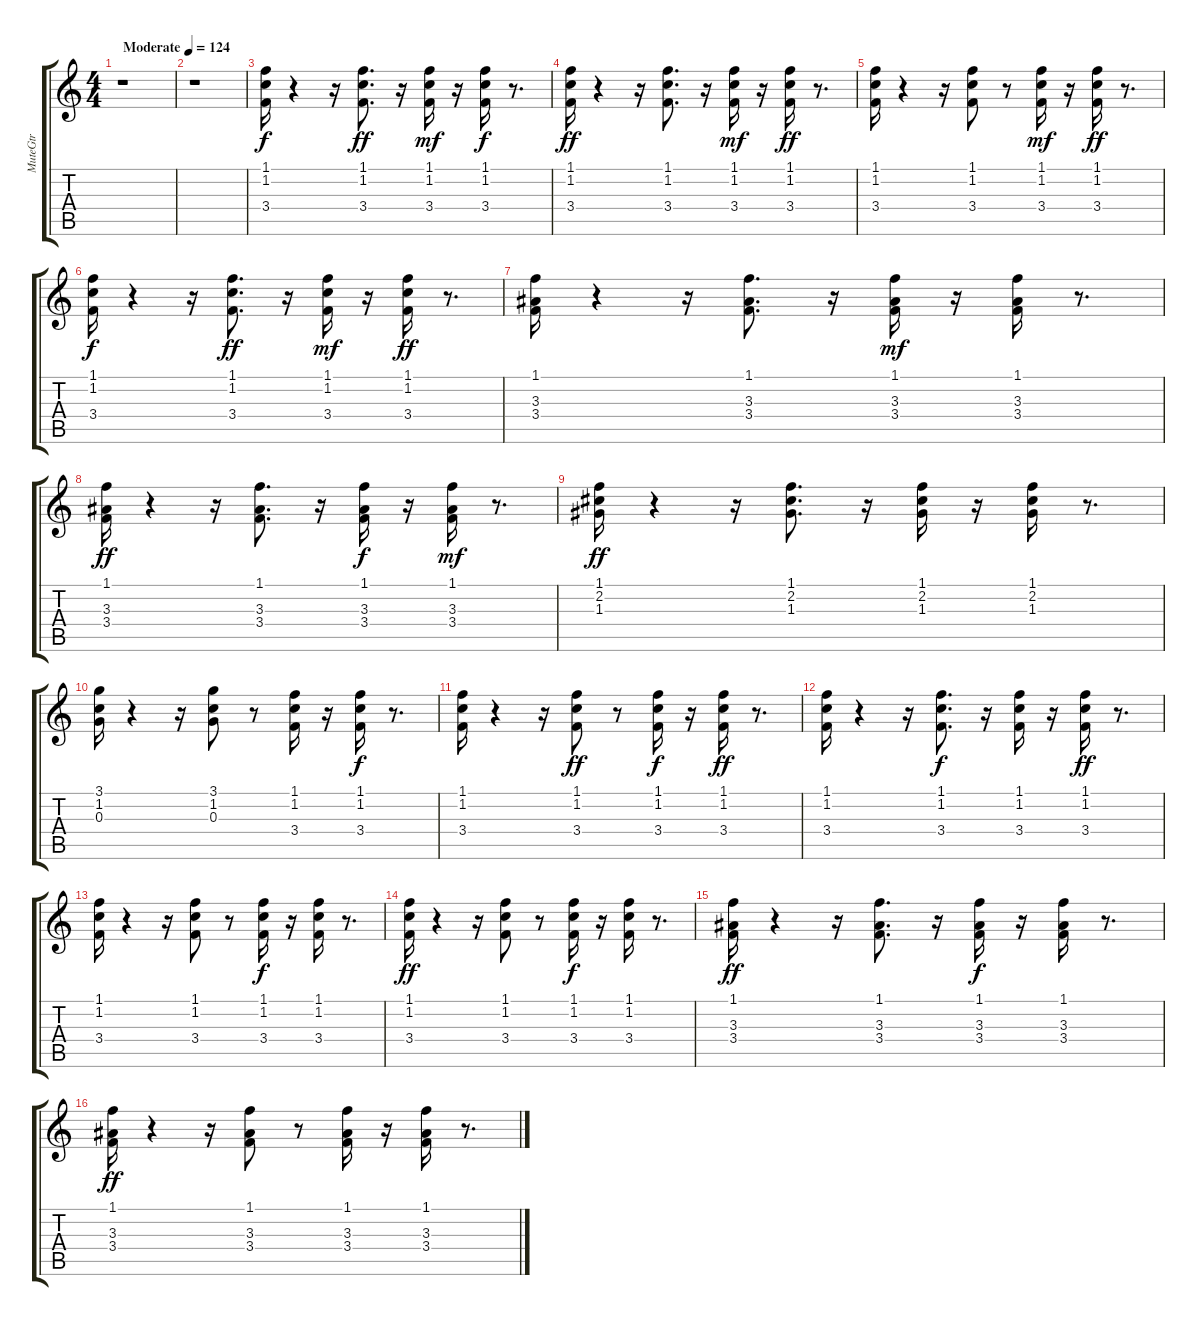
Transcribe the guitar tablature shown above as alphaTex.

\track ("MuteGtr" "MuteGtr") {instrument electricguitarmuted}
\staff {score tabs}
\tuning (E4 B3 G3 D3 A2 E2) {hide}
\ts (4 4)
\tempo (124 "Moderate")
\clef g2
\ks c
r.1{dy f instrument electricguitarmuted} |
r.1 |
(1.1 1.2 3.4).16 r.4 r.16 (1.1 1.2 3.4).8{d dy ff} r.16 (1.1 1.2 3.4).16{dy mf} r.16 (1.1 1.2 3.4).16{dy f} r.8{d} |
(1.1 1.2 3.4).16{dy ff} r.4 r.16 (1.1 1.2 3.4).8{d} r.16 (1.1 1.2 3.4).16{dy mf} r.16 (1.1 1.2 3.4).16{dy ff} r.8{d} |
(1.1 1.2 3.4).16 r.4 r.16 (1.1 1.2 3.4).8 r.8 (1.1 1.2 3.4).16{dy mf} r.16 (1.1 1.2 3.4).16{dy ff} r.8{d} |
(1.1 1.2 3.4).16{dy f} r.4 r.16 (1.1 1.2 3.4).8{d dy ff} r.16 (1.1 1.2 3.4).16{dy mf} r.16 (1.1 1.2 3.4).16{dy ff} r.8{d} |
(1.1 3.3 3.4).16 r.4 r.16 (1.1 3.3 3.4).8{d} r.16 (1.1 3.3 3.4).16{dy mf} r.16 (1.1 3.3 3.4).16 r.8{d} |
(1.1 3.3 3.4).16{dy ff} r.4 r.16 (1.1 3.3 3.4).8{d} r.16 (1.1 3.3 3.4).16{dy f} r.16 (1.1 3.3 3.4).16{dy mf} r.8{d} |
(1.1 2.2 1.3).16{dy ff} r.4 r.16 (1.1 2.2 1.3).8{d} r.16 (1.1 2.2 1.3).16 r.16 (1.1 2.2 1.3).16 r.8{d} |
(3.1 1.2 0.3).16 r.4 r.16 (3.1 1.2 0.3).8 r.8 (1.1 1.2 3.4).16 r.16 (1.1 1.2 3.4).16{dy f} r.8{d} |
(1.1 1.2 3.4).16 r.4 r.16 (1.1 1.2 3.4).8{dy ff} r.8 (1.1 1.2 3.4).16{dy f} r.16 (1.1 1.2 3.4).16{dy ff} r.8{d} |
(1.1 1.2 3.4).16 r.4 r.16 (1.1 1.2 3.4).8{d dy f} r.16 (1.1 1.2 3.4).16 r.16 (1.1 1.2 3.4).16{dy ff} r.8{d} |
(1.1 1.2 3.4).16 r.4 r.16 (1.1 1.2 3.4).8 r.8 (1.1 1.2 3.4).16{dy f} r.16 (1.1 1.2 3.4).16 r.8{d} |
(1.1 1.2 3.4).16{dy ff} r.4 r.16 (1.1 1.2 3.4).8 r.8 (1.1 1.2 3.4).16{dy f} r.16 (1.1 1.2 3.4).16 r.8{d} |
(1.1 3.3 3.4).16{dy ff} r.4 r.16 (1.1 3.3 3.4).8{d} r.16 (1.1 3.3 3.4).16{dy f} r.16 (1.1 3.3 3.4).16 r.8{d} |
(1.1 3.3 3.4).16{dy ff} r.4 r.16 (1.1 3.3 3.4).8 r.8 (1.1 3.3 3.4).16 r.16 (1.1 3.3 3.4).16 r.8{d}
